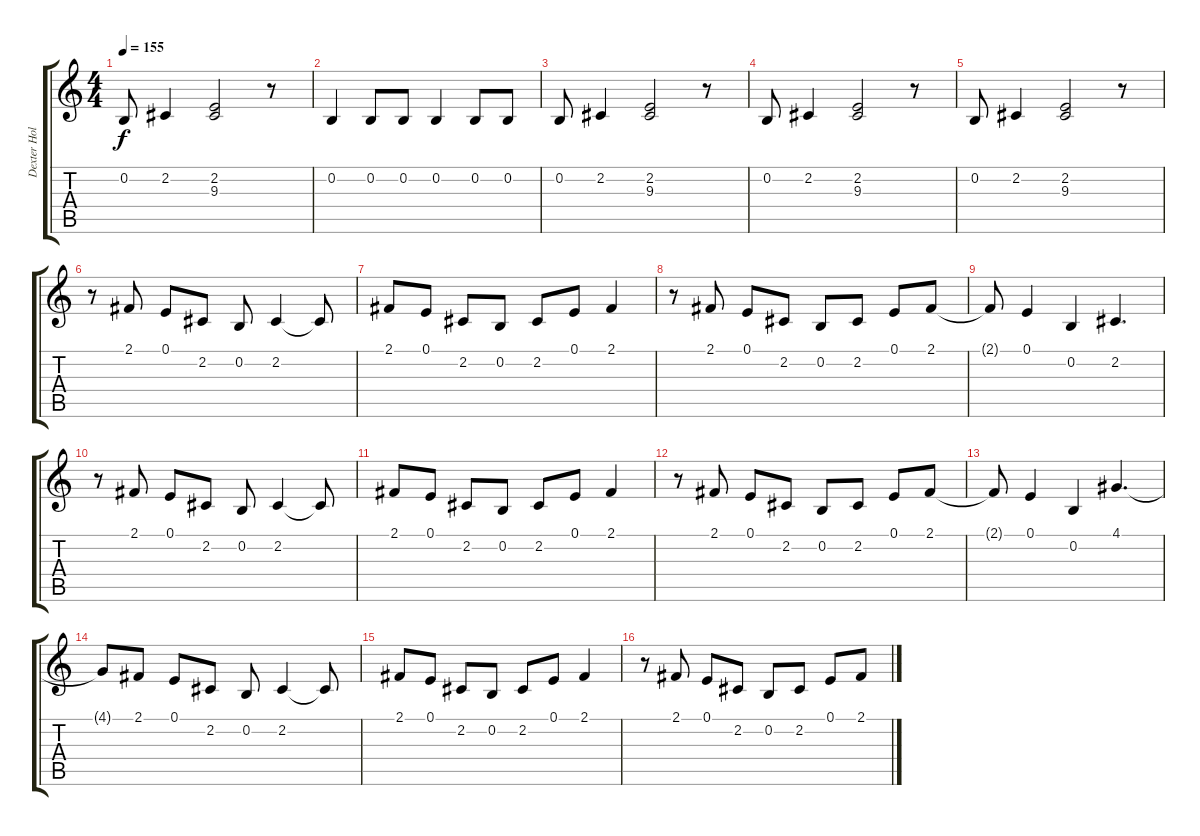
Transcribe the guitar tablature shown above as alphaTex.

\track ("Dexter Holland - Vocals" "Dexter Hol") {instrument altosax}
\staff {score tabs}
\tuning (E4 B3 G3 D3 A2 E2) {hide}
\ts (4 4)
\tempo 155
\clef g2
\ks c
0.2.8{dy f} 2.2.4 (2.2 9.3).2 r.8 |
0.2.4 0.2.8 0.2.8 0.2.4 0.2.8 0.2.8 |
0.2.8 2.2.4 (2.2 9.3).2 r.8 |
0.2.8 2.2.4 (2.2 9.3).2 r.8 |
0.2.8 2.2.4 (2.2 9.3).2 r.8 |
r.8 2.1.8 0.1.8 2.2.8 0.2.8 2.2.4 2.2{t}.8 |
2.1.8 0.1.8 2.2.8 0.2.8 2.2.8 0.1.8 2.1.4 |
r.8 2.1.8 0.1.8 2.2.8 0.2.8 2.2.8 0.1.8 2.1.8 |
2.1{t}.8 0.1.4 0.2.4 2.2.4{d} |
r.8 2.1.8 0.1.8 2.2.8 0.2.8 2.2.4 2.2{t}.8 |
2.1.8 0.1.8 2.2.8 0.2.8 2.2.8 0.1.8 2.1.4 |
r.8 2.1.8 0.1.8 2.2.8 0.2.8 2.2.8 0.1.8 2.1.8 |
2.1{t}.8 0.1.4 0.2.4 4.1.4{d} |
4.1{t}.8 2.1.8 0.1.8 2.2.8 0.2.8 2.2.4 2.2{t}.8 |
2.1.8 0.1.8 2.2.8 0.2.8 2.2.8 0.1.8 2.1.4 |
r.8 2.1.8 0.1.8 2.2.8 0.2.8 2.2.8 0.1.8 2.1.8
